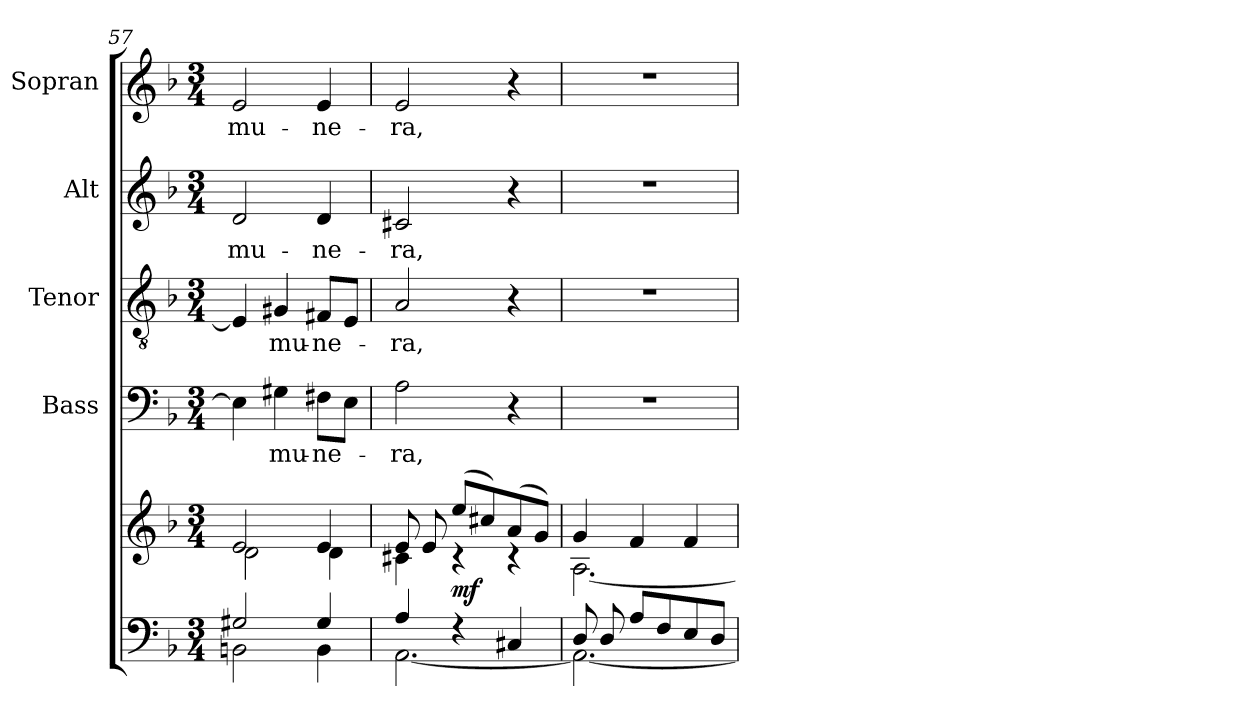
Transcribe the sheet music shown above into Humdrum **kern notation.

**kern	**kern	**dynam	**kern	**text	**kern	**text	**kern	**text	**kern	**text
*part5	*part5	*part5	*part4	*part4	*part3	*part3	*part2	*part2	*part1	*part1
*staff6	*staff5	*staff5/6	*staff4	*staff4	*staff3	*staff3	*staff2	*staff2	*staff1	*staff1
*	*	*	*I"Bass	*	*I"Tenor	*	*I"Alt	*	*I"Sopran	*
*	*	*	*I'B.	*	*I'T.	*	*I'A.	*	*I'S.	*
*clefF4	*clefG2	*	*clefF4	*	*clefGv2	*	*clefG2	*	*clefG2	*
*k[b-]	*k[b-]	*	*k[b-]	*	*k[b-]	*	*k[b-]	*	*k[b-]	*
*F:	*F:	*	*F:	*	*F:	*	*F:	*	*F:	*
*M3/4	*M3/4	*	*M3/4	*	*M3/4	*	*M3/4	*	*M3/4	*
=57	=57	=57	=57	=57	=57	=57	=57	=57	=57	=57
*^	*^	*	*	*	*	*	*	*	*	*
!	!	!	!	!	!	!	!	!	!	!LO:LY:b	!	!LO:LY:b
2G#X/	2BBn\	2e/	2d\	.	4E\]	.	4E/]	.	2d/	mu-	2e/	mu-
!	!	!	!	!	!	!LO:LY:b	!	!LO:LY:b	!	!	!	!
.	.	.	.	.	4G#X\	mu-	4G#X/	mu-	.	.	.	.
!	!	!	!	!	!	!LO:LY:b	!	!LO:LY:b	!	!LO:LY:b	!	!LO:LY:b
4G#/	4BB\	4e/	4d\	.	8F#X\L	-ne-	8F#X/L	-ne-	4d/	-ne-	4e/	-ne-
.	.	.	.	.	8E\J	.	8E/J	.	.	.	.	.
!!LO:LB:g=z
=58	=58	=58	=58	=58	=58	=58	=58	=58	=58	=58	=58	=58
!	!	!	!	!	!	!LO:LY:b	!	!LO:LY:b	!	!LO:LY:b	!	!LO:LY:b
4A/	[<2.AA\	8e/	4c#X\	.	2A\	-ra,	2A/	-ra,	2c#X/	-ra,	2e/	-ra,
.	.	8e/	.	.	.	.	.	.	.	.	.	.
!	!	!	!	!LO:DY:b	!	!	!	!	!	!	!	!
4r	.	(>8ee/L	4rc	mf	.	.	.	.	.	.	.	.
.	.	8cc#X/)	.	.	.	.	.	.	.	.	.	.
4C#X/	.	(>8a/	4rc	.	4r	.	4r	.	4r	.	4r	.
.	.	8g/J)	.	.	.	.	.	.	.	.	.	.
=59	=59	=59	=59	=59	=59	=59	=59	=59	=59	=59	=59	=59
8D/	2.AA\_	4g/	[<2.A\	.	2.r	.	2.r	.	2.r	.	2.r	.
8D/	.	.	.	.	.	.	.	.	.	.	.	.
8A/L	.	4f/	.	.	.	.	.	.	.	.	.	.
8F/	.	.	.	.	.	.	.	.	.	.	.	.
8E/	.	4f/	.	.	.	.	.	.	.	.	.	.
8D/J	.	.	.	.	.	.	.	.	.	.	.	.
*v	*v	*	*	*	*	*	*	*	*	*	*	*
*	*v	*v	*	*	*	*	*	*	*	*	*
=	=	=	=	=	=	=	=	=	=	=
*-	*-	*-	*-	*-	*-	*-	*-	*-	*-	*-
